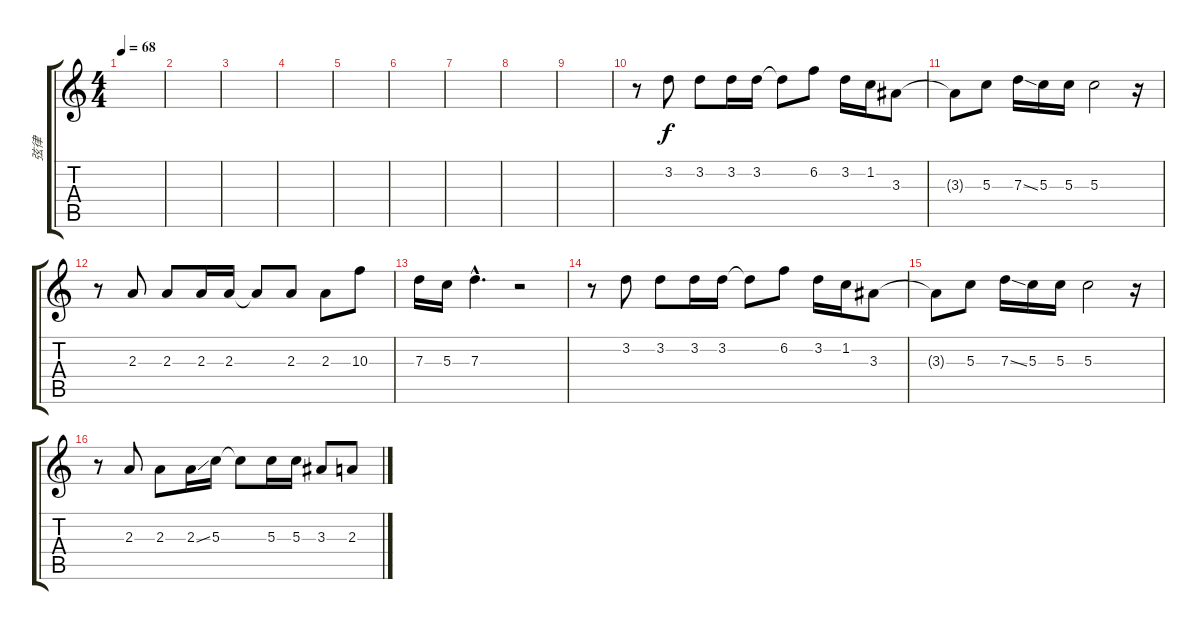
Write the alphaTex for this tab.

\track ("弦律" "弦律") {instrument acousticguitarsteel}
\staff {score tabs}
\tuning (E4 B3 G3 D3 A2 E2) {hide}
\ts (4 4)
\tempo 68
\clef g2
\ks c
|
|
|
|
|
|
|
|
|
r.8 3.2.8 3.2.8 3.2.16 3.2.16 3.2{t}.8 6.2.8 3.2.16 1.2.16 3.3.8 |
3.3{t}.8 5.3.8 7.3{ss}.16 5.3.16 5.3.16 5.3.2 r.16 |
r.8 2.3.8 2.3.8 2.3.16 2.3.16 2.3{t}.8 2.3.8 2.3.8 10.3.8 |
7.3.16 5.3.16 7.3{hac}.4{d} r.2 |
r.8 3.2.8 3.2.8 3.2.16 3.2.16 3.2{t}.8 6.2.8 3.2.16 1.2.16 3.3.8 |
3.3{t}.8 5.3.8 7.3{ss}.16 5.3.16 5.3.16 5.3.2 r.16 |
r.8 2.3.8 2.3.8 2.3{ss}.16 5.3.16 5.3{t}.8 5.3.16 5.3.16 3.3.8 2.3.8
